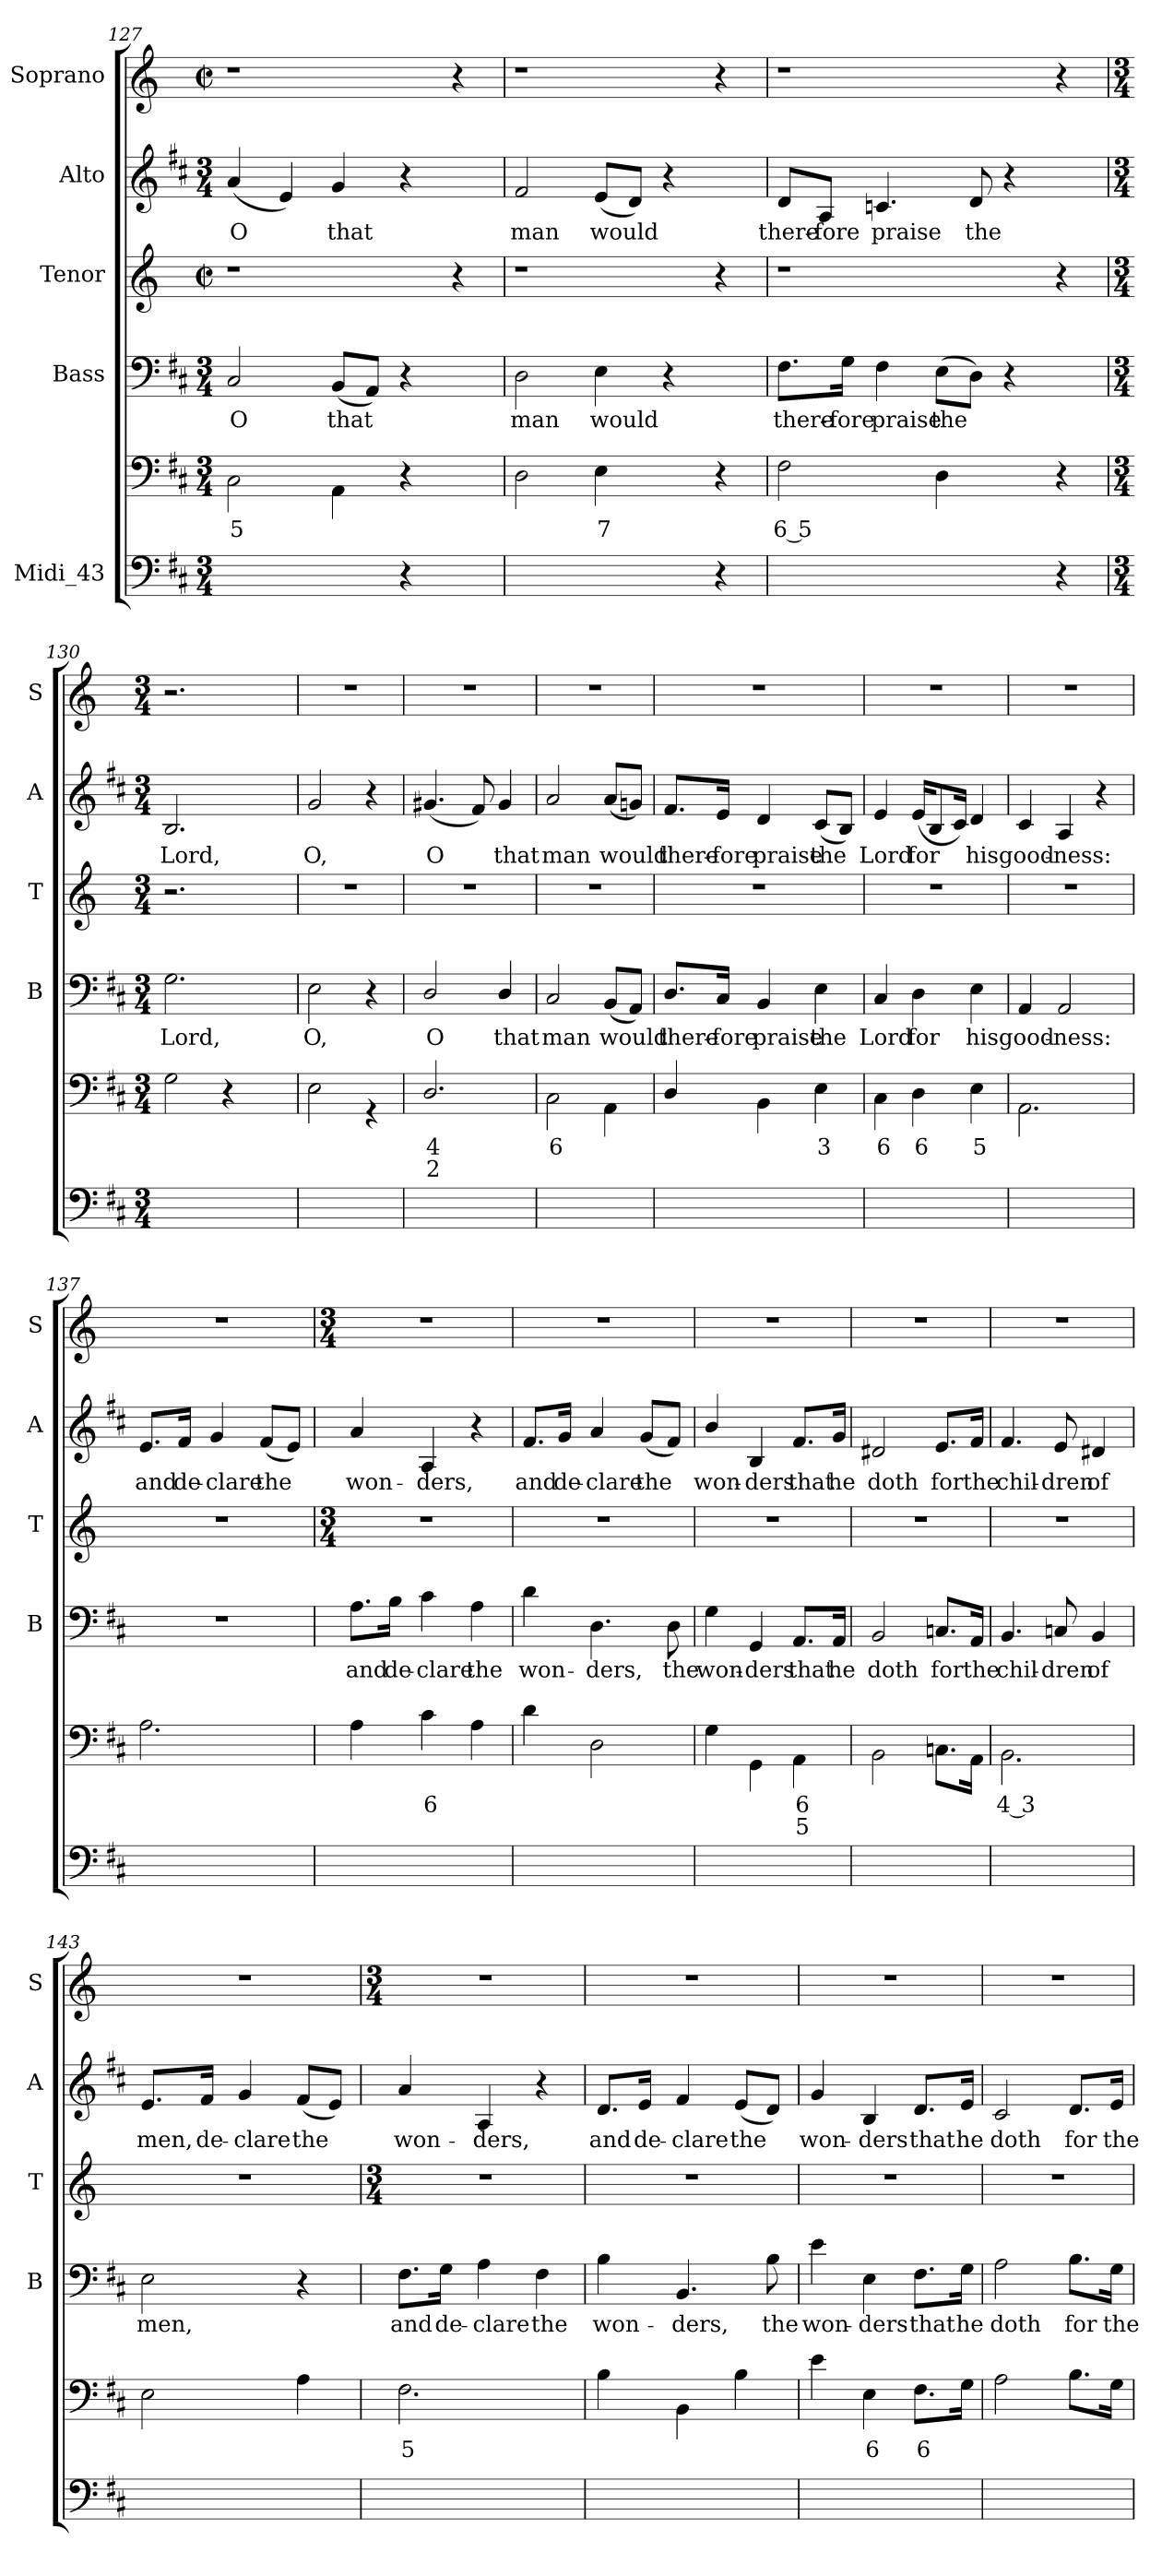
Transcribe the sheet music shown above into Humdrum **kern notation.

**kern	**kern	**text	**text	**kern	**text	**kern	**kern	**text	**kern
*part5	*part5	*part5	*part5	*part4	*part4	*part3	*part2	*part2	*part1
*staff6	*staff5	*staff5	*staff5	*staff4	*staff4	*staff3	*staff2	*staff2	*staff1
*I"Midi_43	*	*	*	*I"Bass	*	*I"Tenor	*I"Alto	*	*I"Soprano
*	*	*	*	*I'B	*	*I'T	*I'A	*	*I'S
*clefF4	*clefF4	*	*	*clefF4	*	*clefG2	*clefG2	*	*clefG2
*k[f#c#]	*k[f#c#]	*	*	*k[f#c#]	*	*k[]	*k[f#c#]	*	*k[]
*M3/4	*M3/4	*	*	*M3/4	*	*M2/2	*M3/4	*	*M2/2
*	*	*	*	*	*	*met(c|)	*	*	*met(c|)
=127	=127	=127	=127	=127	=127	=127	=127	=127	=127
*	*^	*	*	*	*	*	*	*	*
!	!	!	!LO:LY:b	!	!	!LO:LY:b	!	!	!LO:LY:b	!
2.ryy	2.ryy	2C#\	5	.	2C#/	O	1r	(<4a/	O	1r
.	.	.	.	.	.	.	.	4e/)	.	.
!	!	!	!	!	!	!LO:LY:b	!	!	!LO:LY:b	!
.	.	4AA\	.	.	(<8BB/L	that	.	4g/	that	.
.	.	.	.	.	8AA/J)	.	.	.	.	.
4r	4r	4ryy	.	.	4r	.	.	4r	.	.
4ryy	4ryy	4ryy	.	.	4ryy	.	4r	4ryy	.	4r
=128	=128	=128	=128	=128	=128	=128	=128	=128	=128	=128
!	!	!	!	!	!	!LO:LY:b	!	!	!LO:LY:b	!
2.ryy	2.ryy	2D\	.	.	2D\	man	1r	2f#/	man	1r
!	!	!	!LO:LY:b	!	!	!LO:LY:b	!	!	!LO:LY:b	!
.	.	4E\	7	.	4E\	would	.	(<8e/L	would	.
.	.	.	.	.	.	.	.	8d/J)	.	.
4ryy	4ryy	2ryy	.	.	4r	.	.	4r	.	.
4r	4r	.	.	.	4ryy	.	4r	4ryy	.	4r
!!LO:PB:g=z
=129	=129	=129	=129	=129	=129	=129	=129	=129	=129	=129
!	!	!	!LO:LY:b	!	!	!LO:LY:b	!	!	!LO:LY:b	!
2.ryy	2.ryy	2F#\	6 5	.	8.F#\L	there-	1r	8d/L	there-	1r
!	!	!	!	!	!	!	!	!	!LO:LY:b	!
.	.	.	.	.	.	.	.	8A/J	-fore	.
!	!	!	!	!	!	!LO:LY:b	!	!	!	!
.	.	.	.	.	16G\Jk	-fore	.	.	.	.
!	!	!	!	!	!	!LO:LY:b	!	!	!LO:LY:b	!
.	.	.	.	.	4F#\	praise	.	4.cn/	praise	.
!	!	!	!	!	!	!LO:LY:b	!	!	!	!
.	.	4D\	.	.	(>8E\L	the	.	.	.	.
!	!	!	!	!	!	!	!	!	!LO:LY:b	!
.	.	.	.	.	8D\J)	.	.	8d/	the	.
4ryy	4ryy	2ryy	.	.	4r	.	.	4r	.	.
4r	4r	.	.	.	4ryy	.	4r	4ryy	.	4r
!!LO:LB:g=z
=130	=130	=130	=130	=130	=130	=130	=130	=130	=130	=130
*M3/4	*M3/4	*	*	*	*M3/4	*	*M3/4	*M3/4	*	*M3/4
!	!	!	!	!	!	!LO:LY:b	!	!	!LO:LY:b	!
2.ryy	2.ryy	2G\	.	.	2.G\	Lord,	2.r	2.B/	Lord,	2.r
.	.	4r	.	.	.	.	.	.	.	.
4ryy	4ryy	4ryy	.	.	4ryy	.	4ryy	4ryy	.	4ryy
=131	=131	=131	=131	=131	=131	=131	=131	=131	=131	=131
!	!	!	!	!	!	!LO:LY:b	!	!	!LO:LY:b	!
2.ryy	2.ryy	2E\	.	.	2E\	O,	2.r	2g/	O,	2.r
.	.	4r	.	.	4r	.	.	4r	.	.
=132	=132	=132	=132	=132	=132	=132	=132	=132	=132	=132
!	!	!	!LO:LY:b	!LO:LY:b	!	!LO:LY:b	!	!	!LO:LY:b	!
2.ryy	2.ryy	2.D/	4	2	2D/	O	2.r	(<4.g#X/	O	2.r
.	.	.	.	.	.	.	.	8f#/)	.	.
!	!	!	!	!	!	!LO:LY:b	!	!	!LO:LY:b	!
.	.	.	.	.	4D/	that	.	4g#/	that	.
=133	=133	=133	=133	=133	=133	=133	=133	=133	=133	=133
!	!	!	!LO:LY:b	!	!	!LO:LY:b	!	!	!LO:LY:b	!
2.ryy	2.ryy	2C#\	6	.	2C#/	man	2.r	2a/	man	2.r
!	!	!	!	!	!	!LO:LY:b	!	!	!LO:LY:b	!
.	.	4AA\	.	.	(<8BB/L	would	.	(<8a/L	would	.
.	.	.	.	.	8AA/J)	.	.	8gn/J)	.	.
=134	=134	=134	=134	=134	=134	=134	=134	=134	=134	=134
!	!	!	!	!	!	!LO:LY:b	!	!	!LO:LY:b	!
2.ryy	2.ryy	4D/	.	.	8.D/L	there-	2.r	8.f#/L	there-	2.r
!	!	!	!	!	!	!LO:LY:b	!	!	!LO:LY:b	!
.	.	.	.	.	16C#/Jk	-fore	.	16e/Jk	-fore	.
!	!	!	!	!	!	!LO:LY:b	!	!	!LO:LY:b	!
.	.	4BB\	.	.	4BB/	praise	.	4d/	praise	.
!	!	!	!LO:LY:b	!	!	!LO:LY:b	!	!	!LO:LY:b	!
.	.	4E\	3	.	4E\	the	.	(<8c#/L	the	.
.	.	.	.	.	.	.	.	8B/J)	.	.
=135	=135	=135	=135	=135	=135	=135	=135	=135	=135	=135
!	!	!	!LO:LY:b	!	!	!LO:LY:b	!	!	!LO:LY:b	!
2.ryy	2.ryy	4C#\	6	.	4C#/	Lord	2.r	4e/	Lord	2.r
!	!	!	!LO:LY:b	!	!	!LO:LY:b	!	!	!LO:LY:b	!
.	.	4D\	6	.	4D\	for	.	(<16e/KL	for	.
.	.	.	.	.	.	.	.	8B/	.	.
.	.	.	.	.	.	.	.	16c#/Jk)	.	.
!	!	!	!LO:LY:b	!	!	!LO:LY:b	!	!	!LO:LY:b	!
.	.	4E\	5	.	4E\	his	.	4d/	his	.
=136	=136	=136	=136	=136	=136	=136	=136	=136	=136	=136
!	!	!	!	!	!	!LO:LY:b	!	!	!LO:LY:b	!
2.ryy	2.ryy	2.AA\	.	.	4AA/	good-	2.r	4c#/	good-	2.r
!	!	!	!	!	!	!LO:LY:b	!	!	!LO:LY:b	!
.	.	.	.	.	2AA/	-ness:	.	4A/	-ness:	.
.	.	.	.	.	.	.	.	4r	.	.
=137	=137	=137	=137	=137	=137	=137	=137	=137	=137	=137
!	!	!	!	!	!	!	!	!	!LO:LY:b	!
2.ryy	2.ryy	2.A\	.	.	2.r	.	2.r	8.e/L	and	2.r
!	!	!	!	!	!	!	!	!	!LO:LY:b	!
.	.	.	.	.	.	.	.	16f#/Jk	de-	.
!	!	!	!	!	!	!	!	!	!LO:LY:b	!
.	.	.	.	.	.	.	.	4g/	-clare	.
!	!	!	!	!	!	!	!	!	!LO:LY:b	!
.	.	.	.	.	.	.	.	(<8f#/L	the	.
.	.	.	.	.	.	.	.	8e/J)	.	.
!!LO:PB:g=z
=138	=138	=138	=138	=138	=138	=138	=138	=138	=138	=138
*	*	*	*	*	*	*	*M3/4	*	*	*M3/4
!	!	!	!	!	!	!LO:LY:b	!	!	!LO:LY:b	!
2.ryy	2.ryy	4A\	.	.	8.A\L	and	2.r	4a/	won-	2.r
!	!	!	!	!	!	!LO:LY:b	!	!	!	!
.	.	.	.	.	16B\Jk	de-	.	.	.	.
!	!	!	!LO:LY:b	!	!	!LO:LY:b	!	!	!LO:LY:b	!
.	.	4c#\	6	.	4c#\	-clare	.	4A/	-ders,	.
!	!	!	!	!	!	!LO:LY:b	!	!	!	!
.	.	4A\	.	.	4A\	the	.	4r	.	.
=139	=139	=139	=139	=139	=139	=139	=139	=139	=139	=139
!	!	!	!	!	!	!LO:LY:b	!	!	!LO:LY:b	!
2.ryy	2.ryy	4d\	.	.	4d\	won-	2.r	8.f#/L	and	2.r
!	!	!	!	!	!	!	!	!	!LO:LY:b	!
.	.	.	.	.	.	.	.	16g/Jk	de-	.
!	!	!	!	!	!	!LO:LY:b	!	!	!LO:LY:b	!
.	.	2D\	.	.	4.D\	-ders,	.	4a/	-clare	.
!	!	!	!	!	!	!	!	!	!LO:LY:b	!
.	.	.	.	.	.	.	.	(<8g/L	the	.
!	!	!	!	!	!	!LO:LY:b	!	!	!	!
.	.	.	.	.	8D\	the	.	8f#/J)	.	.
=140	=140	=140	=140	=140	=140	=140	=140	=140	=140	=140
!	!	!	!	!	!	!LO:LY:b	!	!	!LO:LY:b	!
2.ryy	2.ryy	4G\	.	.	4G\	won-	2.r	4b/	won-	2.r
!	!	!	!	!	!	!LO:LY:b	!	!	!LO:LY:b	!
.	.	4GG\	.	.	4GG/	-ders	.	4B/	-ders	.
!	!	!	!LO:LY:b	!LO:LY:b	!	!LO:LY:b	!	!	!LO:LY:b	!
.	.	4AA\	6	5	8.AA/L	that	.	8.f#/L	that	.
!	!	!	!	!	!	!LO:LY:b	!	!	!LO:LY:b	!
.	.	.	.	.	16AA/Jk	he	.	16g/Jk	he	.
=141	=141	=141	=141	=141	=141	=141	=141	=141	=141	=141
!	!	!	!	!	!	!LO:LY:b	!	!	!LO:LY:b	!
2.ryy	2.ryy	2BB\	.	.	2BB/	doth	2.r	2d#X/	doth	2.r
!	!	!	!	!	!	!LO:LY:b	!	!	!LO:LY:b	!
.	.	8.Cn\L	.	.	8.Cn/L	for	.	8.e/L	for	.
!	!	!	!	!	!	!LO:LY:b	!	!	!LO:LY:b	!
.	.	16AA\Jk	.	.	16AA/Jk	the	.	16f#/Jk	the	.
=142	=142	=142	=142	=142	=142	=142	=142	=142	=142	=142
!	!	!	!LO:LY:b	!	!	!LO:LY:b	!	!	!LO:LY:b	!
2.ryy	2.ryy	2.BB\	4 3	.	4.BB/	chil-	2.r	4.f#/	chil-	2.r
!	!	!	!	!	!	!LO:LY:b	!	!	!LO:LY:b	!
.	.	.	.	.	8Cn/	-dren	.	8e/	-dren	.
!	!	!	!	!	!	!LO:LY:b	!	!	!LO:LY:b	!
.	.	.	.	.	4BB/	of	.	4d#X/	of	.
=143	=143	=143	=143	=143	=143	=143	=143	=143	=143	=143
!	!	!	!	!	!	!LO:LY:b	!	!	!LO:LY:b	!
2.ryy	2.ryy	2E\	.	.	2E\	men,	2.r	8.e/L	men,	2.r
!	!	!	!	!	!	!	!	!	!LO:LY:b	!
.	.	.	.	.	.	.	.	16f#/Jk	de-	.
!	!	!	!	!	!	!	!	!	!LO:LY:b	!
.	.	.	.	.	.	.	.	4g/	-clare	.
!	!	!	!	!	!	!	!	!	!LO:LY:b	!
.	.	4A\	.	.	4r	.	.	(<8f#/L	the	.
.	.	.	.	.	.	.	.	8e/J)	.	.
!!LO:LB:g=z
=144	=144	=144	=144	=144	=144	=144	=144	=144	=144	=144
*	*	*	*	*	*	*	*M3/4	*	*	*M3/4
!	!	!	!LO:LY:b	!	!	!LO:LY:b	!	!	!LO:LY:b	!
2.ryy	2.ryy	2.F#\	5	.	8.F#\L	and	2.r	4a/	won-	2.r
!	!	!	!	!	!	!LO:LY:b	!	!	!	!
.	.	.	.	.	16G\Jk	de-	.	.	.	.
!	!	!	!	!	!	!LO:LY:b	!	!	!LO:LY:b	!
.	.	.	.	.	4A\	-clare	.	4A/	-ders,	.
!	!	!	!	!	!	!LO:LY:b	!	!	!	!
.	.	.	.	.	4F#\	the	.	4r	.	.
=145	=145	=145	=145	=145	=145	=145	=145	=145	=145	=145
!	!	!	!	!	!	!LO:LY:b	!	!	!LO:LY:b	!
2.ryy	2.ryy	4B\	.	.	4B\	won-	2.r	8.d/L	and	2.r
!	!	!	!	!	!	!	!	!	!LO:LY:b	!
.	.	.	.	.	.	.	.	16e/Jk	de-	.
!	!	!	!	!	!	!LO:LY:b	!	!	!LO:LY:b	!
.	.	4BB\	.	.	4.BB/	-ders,	.	4f#/	-clare	.
!	!	!	!	!	!	!	!	!	!LO:LY:b	!
.	.	4B\	.	.	.	.	.	(<8e/L	the	.
!	!	!	!	!	!	!LO:LY:b	!	!	!	!
.	.	.	.	.	8B\	the	.	8d/J)	.	.
=146	=146	=146	=146	=146	=146	=146	=146	=146	=146	=146
!	!	!	!	!	!	!LO:LY:b	!	!	!LO:LY:b	!
2.ryy	2.ryy	4e\	.	.	4e\	won-	2.r	4g/	won-	2.r
!	!	!	!LO:LY:b	!	!	!LO:LY:b	!	!	!LO:LY:b	!
.	.	4E\	6	.	4E\	-ders	.	4B/	-ders	.
!	!	!	!LO:LY:b	!	!	!LO:LY:b	!	!	!LO:LY:b	!
.	.	8.F#\L	6	.	8.F#\L	that	.	8.d/L	that	.
!	!	!	!	!	!	!LO:LY:b	!	!	!LO:LY:b	!
.	.	16G\Jk	.	.	16G\Jk	he	.	16e/Jk	he	.
=147	=147	=147	=147	=147	=147	=147	=147	=147	=147	=147
!	!	!	!	!	!	!LO:LY:b	!	!	!LO:LY:b	!
2.ryy	2.ryy	2A\	.	.	2A\	doth	2.r	2c#/	doth	2.r
!	!	!	!	!	!	!LO:LY:b	!	!	!LO:LY:b	!
.	.	8.B\L	.	.	8.B\L	for	.	8.d/L	for	.
!	!	!	!	!	!	!LO:LY:b	!	!	!LO:LY:b	!
.	.	16G\Jk	.	.	16G\Jk	the	.	16e/Jk	the	.
*	*v	*v	*	*	*	*	*	*	*	*
=	=	=	=	=	=	=	=	=	=
*-	*-	*-	*-	*-	*-	*-	*-	*-	*-
